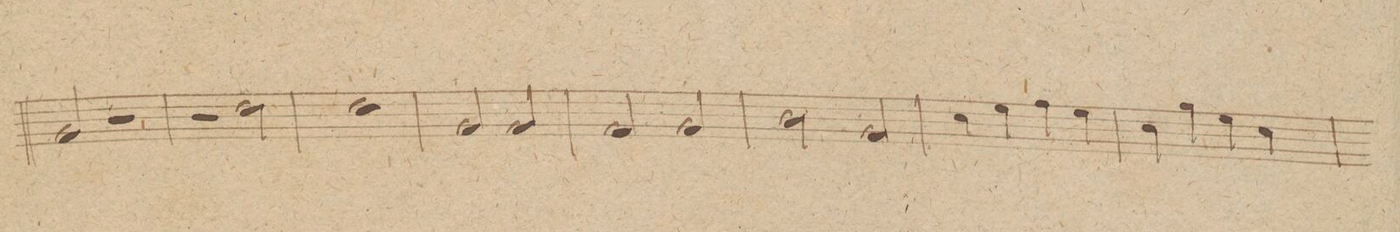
**kern	**dynam
*I"Alto Viola.	*
*clefC3	*
*k[f#c#g#]	*
*met(c|)	*
*M2/2	*
2A/	.
2r	.
=305	=305
2r	.
2e\	.
=306	=306
1e	.
=307	=307
2A/	.
2A/	.
=308	=308
2G#/	.
2A/	.
=309	=309
2c#\	.
2A/	.
=310	=310
4d\	.
4f#\	.
4g#\	.
4f#\	.
=311	=311
4d\	.
4a\	.
4f#\	.
4d\	.
=312	=312
*-	*-
